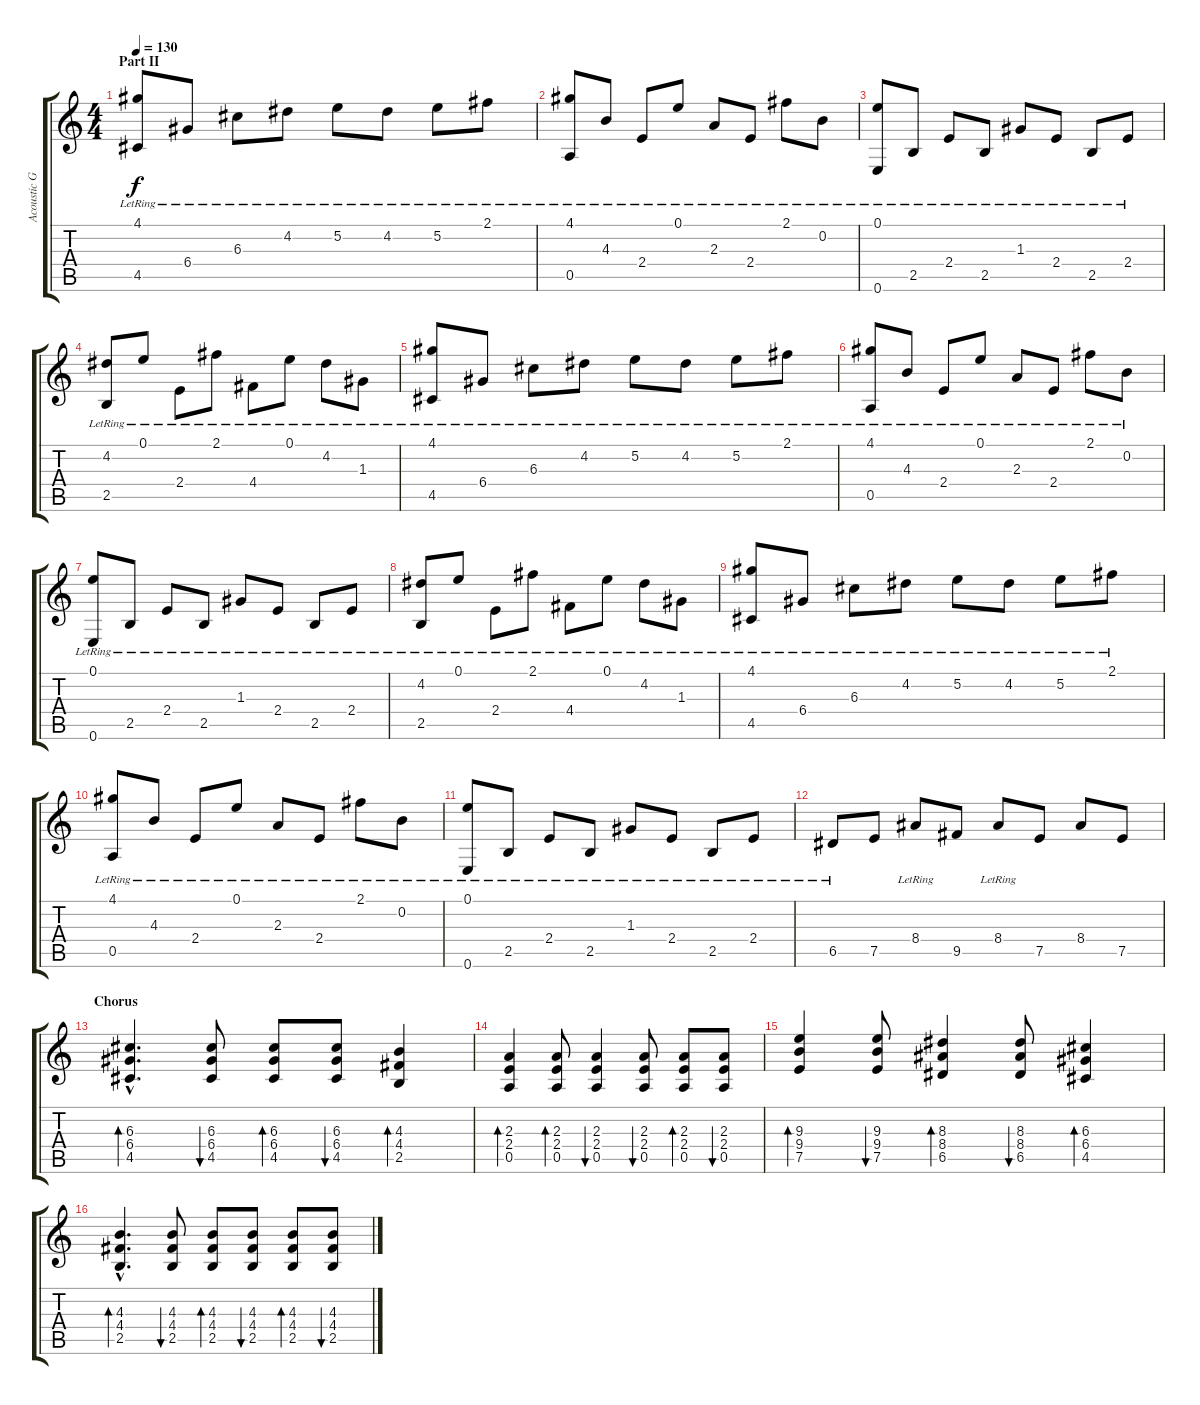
\track ("Acoustic Guitar" "Acoustic G") {instrument acousticguitarsteel}
\staff {score tabs}
\tuning (E4 B3 G3 D3 A2 E2) {hide}
\ts (4 4)
\section ("" "Part II")
\tempo 130
\clef g2
\ks c
(4.1{lr} 4.5{lr}).8{dy f} 6.4{lr}.8 6.3{lr}.8 4.2{lr}.8 5.2{lr}.8 4.2{lr}.8 5.2{lr}.8 2.1{lr}.8 |
(4.1{lr} 0.5{lr}).8 4.3{lr}.8 2.4{lr}.8 0.1{lr}.8 2.3{lr}.8 2.4{lr}.8 2.1{lr}.8 0.2{lr}.8 |
(0.1{lr} 0.6{lr}).8 2.5{lr}.8 2.4{lr}.8 2.5{lr}.8 1.3{lr}.8 2.4{lr}.8 2.5{lr}.8 2.4{lr}.8 |
(4.2{lr} 2.5{lr}).8 0.1{lr}.8 2.4{lr}.8 2.1{lr}.8 4.4{lr}.8 0.1{lr}.8 4.2{lr}.8 1.3{lr}.8 |
(4.1{lr} 4.5{lr}).8 6.4{lr}.8 6.3{lr}.8 4.2{lr}.8 5.2{lr}.8 4.2{lr}.8 5.2{lr}.8 2.1{lr}.8 |
(4.1{lr} 0.5{lr}).8 4.3{lr}.8 2.4{lr}.8 0.1{lr}.8 2.3{lr}.8 2.4{lr}.8 2.1{lr}.8 0.2{lr}.8 |
(0.1{lr} 0.6{lr}).8 2.5{lr}.8 2.4{lr}.8 2.5{lr}.8 1.3{lr}.8 2.4{lr}.8 2.5{lr}.8 2.4{lr}.8 |
(4.2{lr} 2.5{lr}).8 0.1{lr}.8 2.4{lr}.8 2.1{lr}.8 4.4{lr}.8 0.1{lr}.8 4.2{lr}.8 1.3{lr}.8 |
(4.1{lr} 4.5{lr}).8 6.4{lr}.8 6.3{lr}.8 4.2{lr}.8 5.2{lr}.8 4.2{lr}.8 5.2{lr}.8 2.1{lr}.8 |
(4.1{lr} 0.5{lr}).8 4.3{lr}.8 2.4{lr}.8 0.1{lr}.8 2.3{lr}.8 2.4{lr}.8 2.1{lr}.8 0.2{lr}.8 |
(0.1{lr} 0.6{lr}).8 2.5{lr}.8 2.4{lr}.8 2.5{lr}.8 1.3{lr}.8 2.4{lr}.8 2.5{lr}.8 2.4{lr}.8 |
6.5{lr}.8 7.5.8 8.4{lr}.8 9.5.8 8.4{lr}.8 7.5.8 8.4.8 7.5.8 |
\section ("" "Chorus")
(6.3{hac} 6.4{hac} 4.5{hac}).4{d bd 120} (6.3 6.4 4.5).8{bu 120} (6.3 6.4 4.5).8{bd 120} (6.3 6.4 4.5).8{bu 120} (4.3 4.4 2.5).4{bd 120} |
(2.3 2.4 0.5).4{bd 120} (2.3 2.4 0.5).8{bd 120} (2.3 2.4 0.5).4{bu 120} (2.3 2.4 0.5).8{bu 120} (2.3 2.4 0.5).8{bd 120} (2.3 2.4 0.5).8{bu 120} |
(9.3 9.4 7.5).4{bd 120} (9.3 9.4 7.5).8{bu 120} (8.3 8.4 6.5).4{bd 120} (8.3 8.4 6.5).8{bu 120} (6.3 6.4 4.5).4{bd 120} |
(4.3{hac} 4.4{hac} 2.5{hac}).4{d bd 60} (4.3 4.4 2.5).8{bu 60} (4.3 4.4 2.5).8{bd 60} (4.3 4.4 2.5).8{bu 60} (4.3 4.4 2.5).8{bd 60} (4.3 4.4 2.5).8{bu 60}
